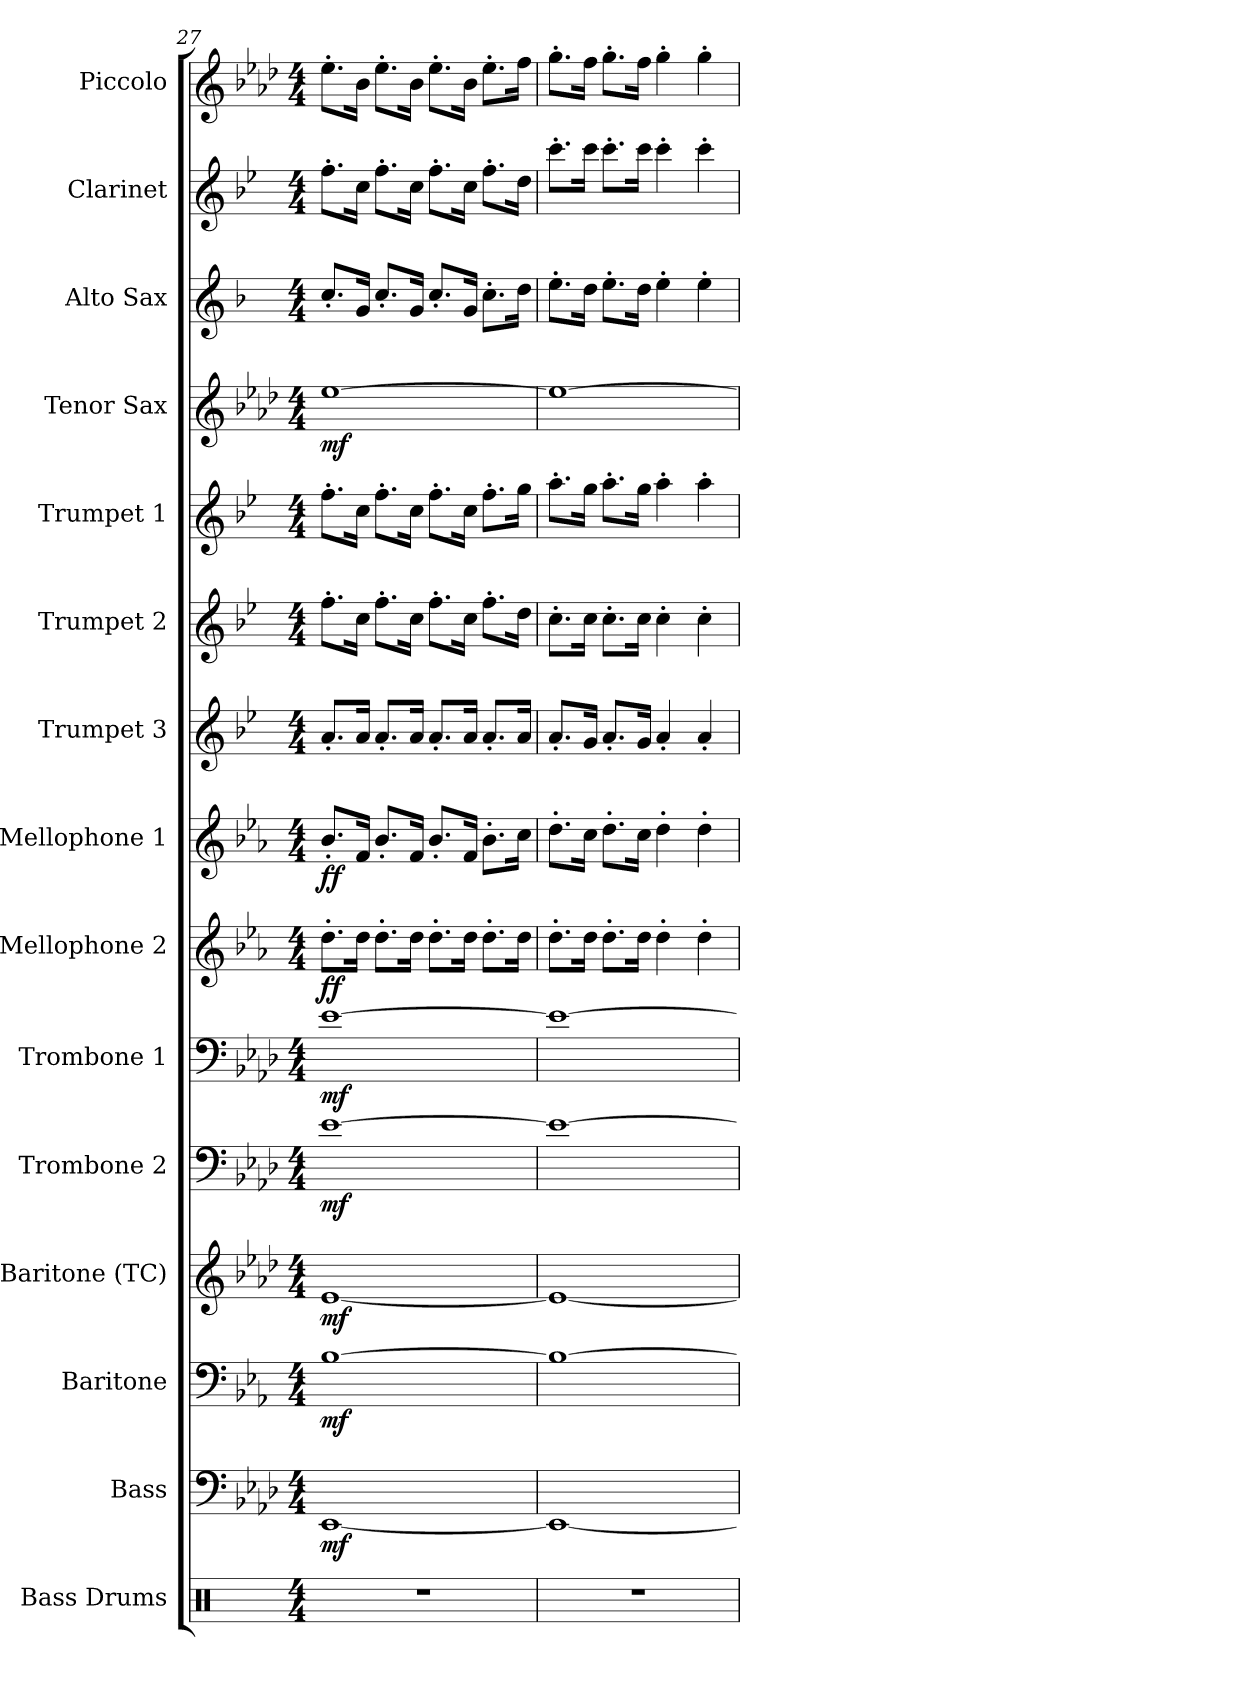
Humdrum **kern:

**kern	**kern	**dynam	**kern	**dynam	**kern	**dynam	**kern	**dynam	**kern	**dynam	**kern	**dynam	**kern	**dynam	**kern	**kern	**kern	**kern	**dynam	**kern	**kern	**kern
*part15	*part14	*part14	*part13	*part13	*part12	*part12	*part11	*part11	*part10	*part10	*part9	*part9	*part8	*part8	*part7	*part6	*part5	*part4	*part4	*part3	*part2	*part1
*staff15	*staff14	*staff14	*staff13	*staff13	*staff12	*staff12	*staff11	*staff11	*staff10	*staff10	*staff9	*staff9	*staff8	*staff8	*staff7	*staff6	*staff5	*staff4	*staff4	*staff3	*staff2	*staff1
*I"Bass Drums	*I"Bass	*	*I"Baritone	*	*I"Baritone (TC)	*	*I"Trombone 2	*	*I"Trombone 1	*	*I"Mellophone 2	*	*I"Mellophone 1	*	*I"Trumpet 3	*I"Trumpet 2	*I"Trumpet 1	*I"Tenor Sax	*	*I"Alto Sax	*I"Clarinet	*I"Piccolo
*I'B.D.	*I'Bass	*	*I'Btn.	*	*I'Bar.	*	*I'Tbn. 2	*	*I'Tbn. 1	*	*I'Mello. 2	*	*I'Mph. 1	*	*I'Tpt. 3	*I'Tpt. 2	*I'Tpt. 1	*I'T. Sax.	*	*I'A. Sax.	*I'Cl.	*I'Picc.
*clefX	*clefF4	*	*clefF4	*	*clefG2	*	*clefF4	*	*clefF4	*	*clefG2	*	*clefG2	*	*clefG2	*clefG2	*clefG2	*clefG2	*	*clefG2	*clefG2	*clefG2
*	*	*	*ITrd4c7	*	*ITrd8c14	*	*	*	*	*	*ITrd4c7	*	*ITrd4c7	*	*ITrd1c2	*ITrd1c2	*ITrd1c2	*ITrd8c14	*	*ITrd5c9	*ITrd1c2	*ITrd-7c-12
*k[]	*k[b-e-a-d-]	*	*k[b-e-a-d-]	*	*k[b-e-a-d-]	*	*k[b-e-a-d-]	*	*k[b-e-a-d-]	*	*k[b-e-a-d-]	*	*k[b-e-a-d-]	*	*k[b-e-a-d-]	*k[b-e-a-d-]	*k[b-e-a-d-]	*k[b-e-a-d-]	*	*k[b-e-a-d-]	*k[b-e-a-d-]	*k[b-e-a-d-]
*M4/4	*M4/4	*	*M4/4	*	*M4/4	*	*M4/4	*	*M4/4	*	*M4/4	*	*M4/4	*	*M4/4	*M4/4	*M4/4	*M4/4	*	*M4/4	*M4/4	*M4/4
=27	=27	=27	=27	=27	=27	=27	=27	=27	=27	=27	=27	=27	=27	=27	=27	=27	=27	=27	=27	=27	=27	=27
!	!	!LO:DY:b	!	!LO:DY:b	!	!LO:DY:b	!	!LO:DY:b	!	!LO:DY:b	!	!LO:DY:b	!	!LO:DY:b	!	!	!	!	!LO:DY:b	!	!	!
1r	[1EE-	mf	[1E-	mf	[1E-	mf	[1e-	mf	[1e-	mf	8.g'\L	ff	8.e-'/L	ff	8.g'/L	8.ee-'\L	8.ee-'\L	[1e-	mf	8.e-'/L	8.ee-'\L	8.eee-'\L
.	.	.	.	.	.	.	.	.	.	.	16g\Jk	.	16B-/Jk	.	16g/Jk	16b-\Jk	16b-\Jk	.	.	16B-/Jk	16b-\Jk	16bb-\Jk
.	.	.	.	.	.	.	.	.	.	.	8.g'\L	.	8.e-'/L	.	8.g'/L	8.ee-'\L	8.ee-'\L	.	.	8.e-'/L	8.ee-'\L	8.eee-'\L
.	.	.	.	.	.	.	.	.	.	.	16g\Jk	.	16B-/Jk	.	16g/Jk	16b-\Jk	16b-\Jk	.	.	16B-/Jk	16b-\Jk	16bb-\Jk
.	.	.	.	.	.	.	.	.	.	.	8.g'\L	.	8.e-'/L	.	8.g'/L	8.ee-'\L	8.ee-'\L	.	.	8.e-'/L	8.ee-'\L	8.eee-'\L
.	.	.	.	.	.	.	.	.	.	.	16g\Jk	.	16B-/Jk	.	16g/Jk	16b-\Jk	16b-\Jk	.	.	16B-/Jk	16b-\Jk	16bb-\Jk
.	.	.	.	.	.	.	.	.	.	.	8.g'\L	.	8.e-'\L	.	8.g'/L	8.ee-'\L	8.ee-'\L	.	.	8.e-'\L	8.ee-'\L	8.eee-'\L
.	.	.	.	.	.	.	.	.	.	.	16g\Jk	.	16f\Jk	.	16g/Jk	16cc\Jk	16ff\Jk	.	.	16f\Jk	16cc\Jk	16fff\Jk
=28	=28	=28	=28	=28	=28	=28	=28	=28	=28	=28	=28	=28	=28	=28	=28	=28	=28	=28	=28	=28	=28	=28
1r	1EE-_	.	1E-_	.	1E-_	.	1e-_	.	1e-_	.	8.g'\L	.	8.g'\L	.	8.g'/L	8.b-'\L	8.gg'\L	1e-_	.	8.g'\L	8.bb-'\L	8.ggg'\L
.	.	.	.	.	.	.	.	.	.	.	16g\Jk	.	16f\Jk	.	16f/Jk	16b-\Jk	16ff\Jk	.	.	16f\Jk	16bb-\Jk	16fff\Jk
.	.	.	.	.	.	.	.	.	.	.	8.g'\L	.	8.g'\L	.	8.g'/L	8.b-'\L	8.gg'\L	.	.	8.g'\L	8.bb-'\L	8.ggg'\L
.	.	.	.	.	.	.	.	.	.	.	16g\Jk	.	16f\Jk	.	16f/Jk	16b-\Jk	16ff\Jk	.	.	16f\Jk	16bb-\Jk	16fff\Jk
.	.	.	.	.	.	.	.	.	.	.	4g'\	.	4g'\	.	4g'/	4b-'\	4gg'\	.	.	4g'\	4bb-'\	4ggg'\
.	.	.	.	.	.	.	.	.	.	.	4g'\	.	4g'\	.	4g'/	4b-'\	4gg'\	.	.	4g'\	4bb-'\	4ggg'\
=	=	=	=	=	=	=	=	=	=	=	=	=	=	=	=	=	=	=	=	=	=	=
*-	*-	*-	*-	*-	*-	*-	*-	*-	*-	*-	*-	*-	*-	*-	*-	*-	*-	*-	*-	*-	*-	*-
